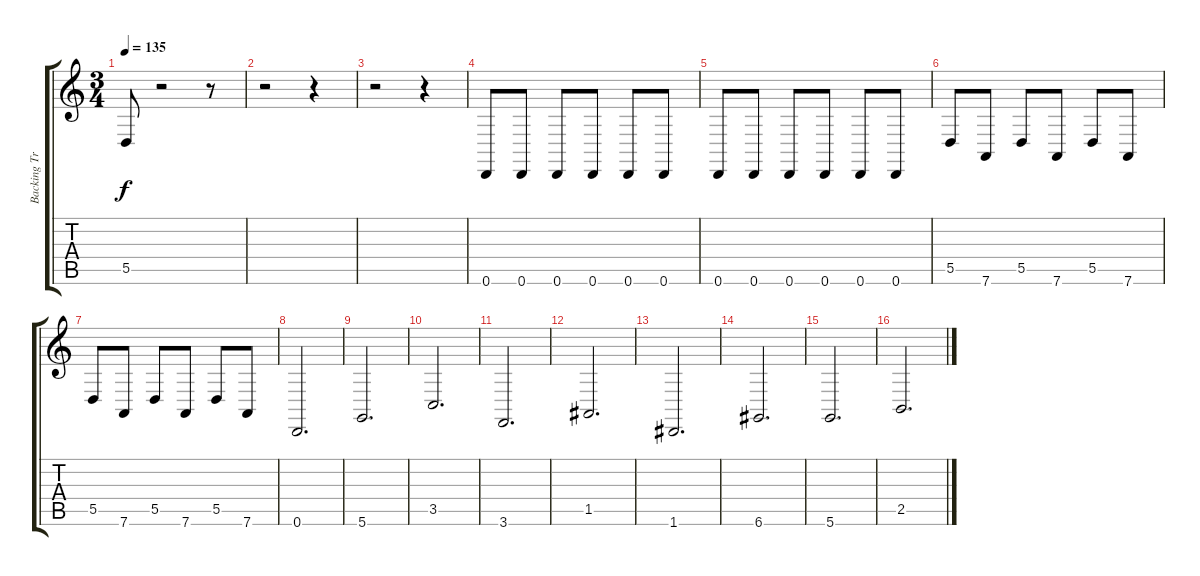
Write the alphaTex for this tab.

\track ("Backing Track" "Backing Tr") {instrument stringensemble1}
\staff {score tabs}
\tuning (E4 B3 G3 D3 A2 D2) {hide}
\ts (3 4)
\tempo 135
\clef g2
\ks c
5.5.8{dy f} r.2 r.8 |
r.2 r.4 |
r.2 r.4 |
0.6.8 0.6.8 0.6.8 0.6.8 0.6.8 0.6.8 |
0.6.8 0.6.8 0.6.8 0.6.8 0.6.8 0.6.8 |
5.5.8 7.6.8 5.5.8 7.6.8 5.5.8 7.6.8 |
5.5.8 7.6.8 5.5.8 7.6.8 5.5.8 7.6.8 |
0.6.2{d} |
5.6.2{d} |
3.5.2{d} |
3.6.2{d} |
1.5.2{d} |
1.6.2{d} |
6.6.2{d} |
5.6.2{d} |
2.5.2{d}
